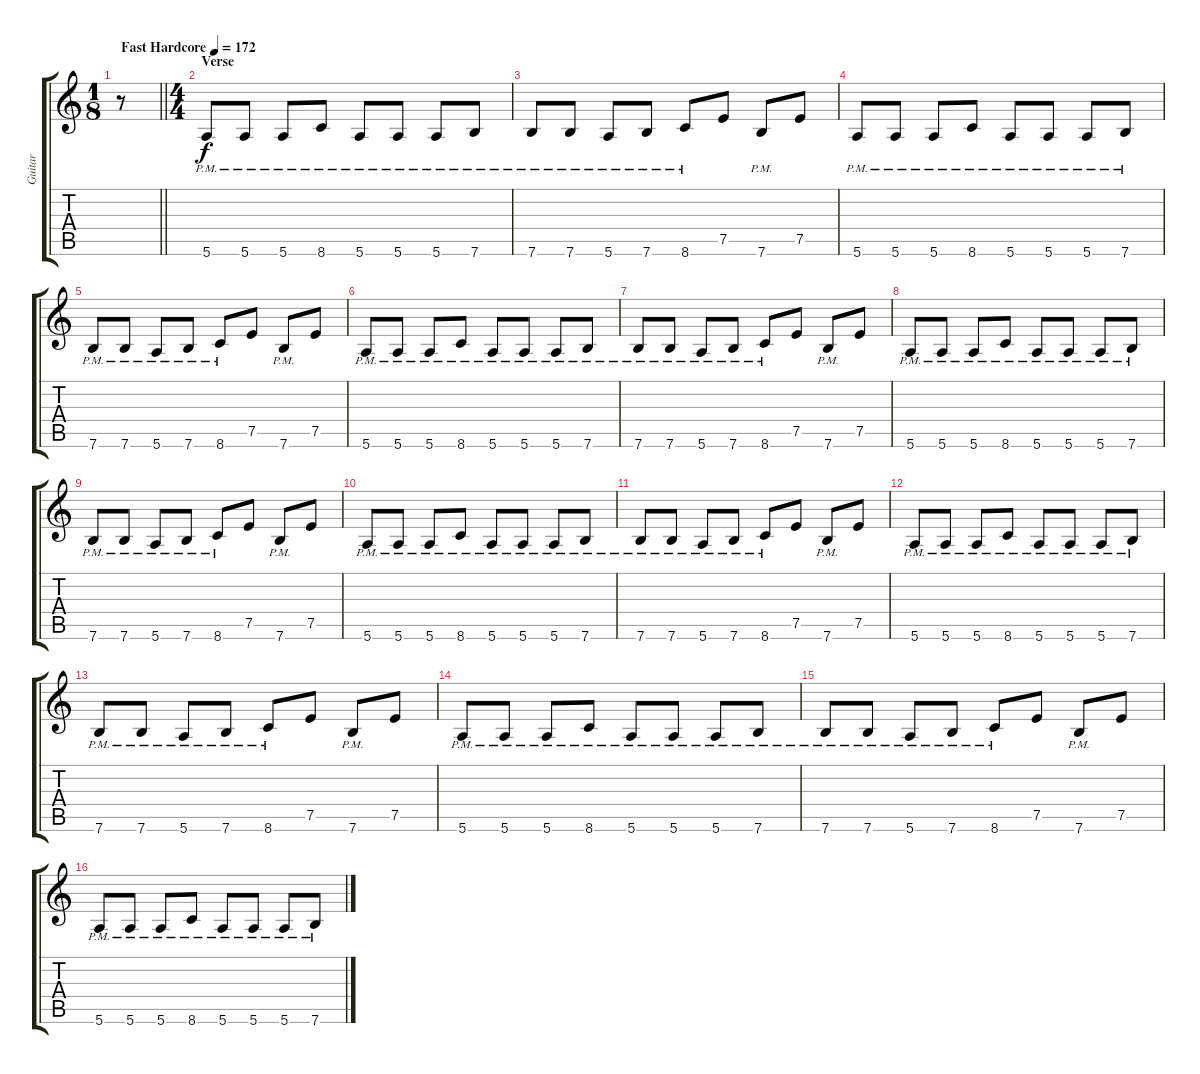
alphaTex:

\track ("Guitar" "Guitar") {instrument distortionguitar}
\staff {score tabs}
\tuning (E4 B3 G3 D3 A2 E2) {hide}
\ts (1 8)
\tempo (172 "Fast Hardcore")
\clef g2
\barLineRight lightlight
\ks aminor
r.8{dy f instrument distortionguitar} |
\ts (4 4)
\section ("" "Verse")
5.6{pm}.8{volume 10 instrument overdrivenguitar} 5.6{pm}.8 5.6{pm}.8 8.6{pm}.8 5.6{pm}.8 5.6{pm}.8 5.6{pm}.8 7.6{pm}.8 |
7.6{pm}.8 7.6{pm}.8 5.6{pm}.8 7.6{pm}.8 8.6{pm}.8 7.5.8 7.6{pm}.8 7.5.8 |
5.6{pm}.8 5.6{pm}.8 5.6{pm}.8 8.6{pm}.8 5.6{pm}.8 5.6{pm}.8 5.6{pm}.8 7.6{pm}.8 |
7.6{pm}.8 7.6{pm}.8 5.6{pm}.8 7.6{pm}.8 8.6{pm}.8 7.5.8 7.6{pm}.8 7.5.8 |
5.6{pm}.8 5.6{pm}.8 5.6{pm}.8 8.6{pm}.8 5.6{pm}.8 5.6{pm}.8 5.6{pm}.8 7.6{pm}.8 |
7.6{pm}.8 7.6{pm}.8 5.6{pm}.8 7.6{pm}.8 8.6{pm}.8 7.5.8 7.6{pm}.8 7.5.8 |
5.6{pm}.8 5.6{pm}.8 5.6{pm}.8 8.6{pm}.8 5.6{pm}.8 5.6{pm}.8 5.6{pm}.8 7.6{pm}.8 |
7.6{pm}.8 7.6{pm}.8 5.6{pm}.8 7.6{pm}.8 8.6{pm}.8 7.5.8 7.6{pm}.8 7.5.8 |
5.6{pm}.8 5.6{pm}.8 5.6{pm}.8 8.6{pm}.8 5.6{pm}.8 5.6{pm}.8 5.6{pm}.8 7.6{pm}.8 |
7.6{pm}.8 7.6{pm}.8 5.6{pm}.8 7.6{pm}.8 8.6{pm}.8 7.5.8 7.6{pm}.8 7.5.8 |
5.6{pm}.8 5.6{pm}.8 5.6{pm}.8 8.6{pm}.8 5.6{pm}.8 5.6{pm}.8 5.6{pm}.8 7.6{pm}.8 |
7.6{pm}.8 7.6{pm}.8 5.6{pm}.8 7.6{pm}.8 8.6{pm}.8 7.5.8 7.6{pm}.8 7.5.8 |
5.6{pm}.8 5.6{pm}.8 5.6{pm}.8 8.6{pm}.8 5.6{pm}.8 5.6{pm}.8 5.6{pm}.8 7.6{pm}.8 |
7.6{pm}.8 7.6{pm}.8 5.6{pm}.8 7.6{pm}.8 8.6{pm}.8 7.5.8 7.6{pm}.8 7.5.8 |
5.6{pm}.8 5.6{pm}.8 5.6{pm}.8 8.6{pm}.8 5.6{pm}.8 5.6{pm}.8 5.6{pm}.8 7.6{pm}.8
